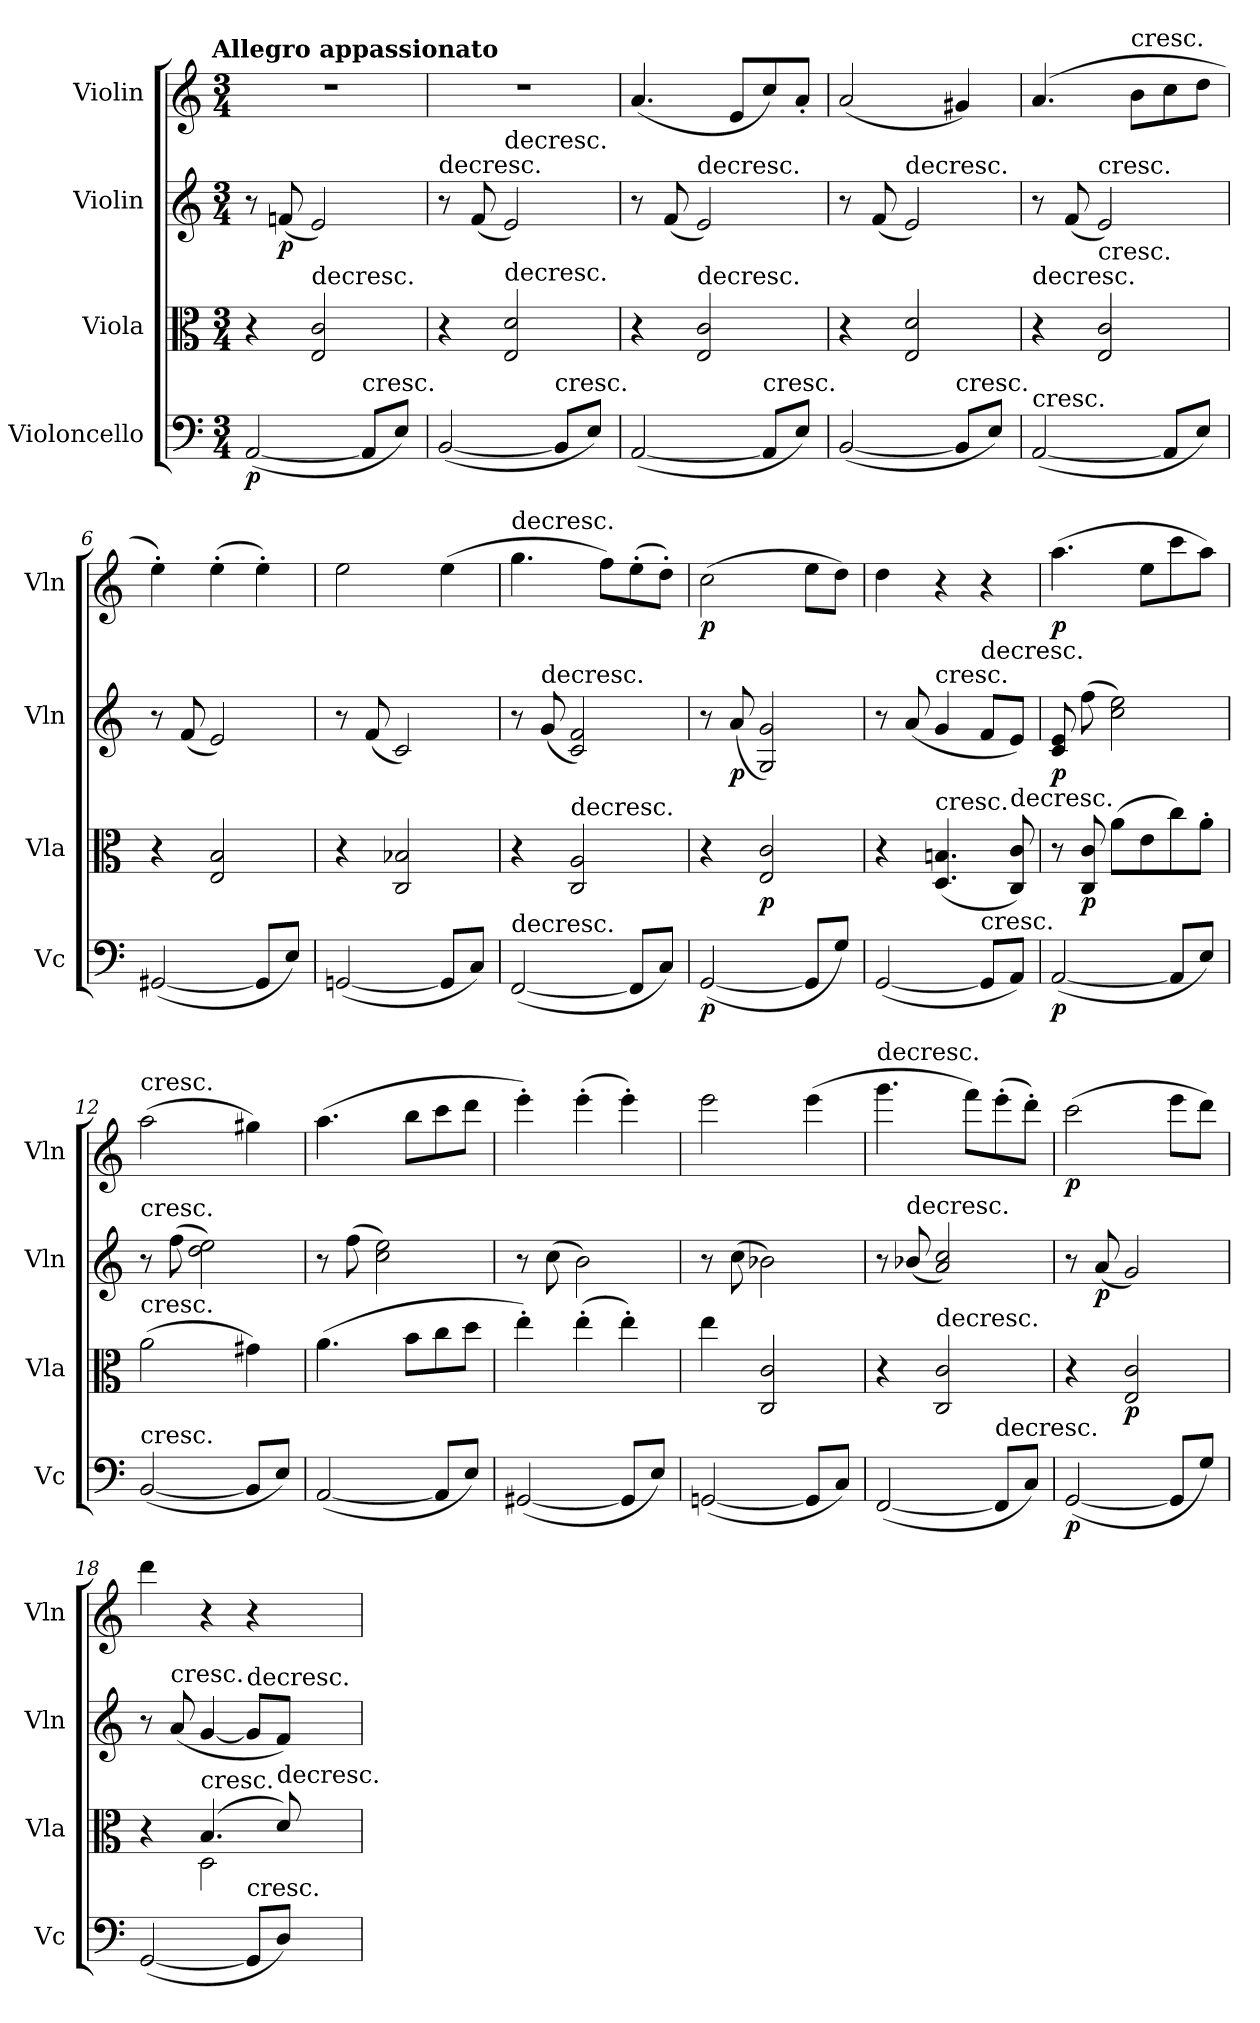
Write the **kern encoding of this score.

**kern	**dynam	**kern	**dynam	**kern	**dynam	**kern	**dynam
*part4	*part4	*part3	*part3	*part2	*part2	*part1	*part1
*staff4	*staff4	*staff3	*staff3	*staff2	*staff2	*staff1	*staff1
*I"Violoncello	*	*I"Viola	*	*I"Violin	*	*I"Violin	*
*I'Vc	*	*I'Vla	*	*I'Vln	*	*I'Vln	*
*clefF4	*	*clefC3	*	*clefG2	*	*clefG2	*
*k[]	*	*k[]	*	*k[]	*	*k[]	*
*a:	*	*a:	*	*a:	*	*a:	*
!!LO:TX:omd:t=Allegro appassionato
*M3/4	*	*M3/4	*	*M3/4	*	*M3/4	*
*MM184	*	*MM184	*	*MM184	*	*MM184	*
=1	=1	=1	=1	=1	=1	=1	=1
([2AA/	p	4r	.	8r	.	2.r	.
.	.	.	.	(8fn/	p	.	.
!	!	!LO:TX:t=decresc.	!	!	!	!	!
.	.	2E/ 2c/	.	2e/)	.	.	.
!LO:TX:t=cresc.	!	!	!	!	!	!	!
8AA/L]	.	.	.	.	.	.	.
8E/J)	.	.	.	.	.	.	.
=2	=2	=2	=2	=2	=2	=2	=2
!	!	!	!	!LO:TX:t=decresc.	!	!	!
([2BB/	.	4r	.	8r	.	2.r	.
.	.	.	.	(8f/	.	.	.
!	!	!	!	!LO:TX:t=decresc.	!	!	!
!	!	!LO:TX:t=decresc.	!	!	!	!	!
.	.	2E/ 2d/	.	2e/)	.	.	.
!LO:TX:t=cresc.	!	!	!	!	!	!	!
8BB/L]	.	.	.	.	.	.	.
8E/J)	.	.	.	.	.	.	.
=3	=3	=3	=3	=3	=3	=3	=3
([2AA/	.	4r	.	8r	.	(4.a/	.
.	.	.	.	(8f/	.	.	.
!	!	!	!	!LO:TX:t=decresc.	!	!	!
!	!	!LO:TX:t=decresc.	!	!	!	!	!
.	.	2E/ 2c/	.	2e/)	.	.	.
.	.	.	.	.	.	8e/L	.
!LO:TX:t=cresc.	!	!	!	!	!	!	!
8AA/L]	.	.	.	.	.	8cc/)	.
8E/J)	.	.	.	.	.	8a'/J	.
=4	=4	=4	=4	=4	=4	=4	=4
([2BB/	.	4r	.	8r	.	(2a/	.
.	.	.	.	(8f/	.	.	.
!	!	!	!	!LO:TX:t=decresc.	!	!	!
.	.	2E/ 2d/	.	2e/)	.	.	.
!LO:TX:t=cresc.	!	!	!	!	!	!	!
8BB/L]	.	.	.	.	.	4g#X/)	.
8E/J)	.	.	.	.	.	.	.
=5	=5	=5	=5	=5	=5	=5	=5
!	!	!LO:TX:t=decresc.	!	!	!	!	!
!LO:TX:t=cresc.	!	!	!	!	!	!	!
([2AA/	.	4r	.	8r	.	(4.a/	.
.	.	.	.	(8f/	.	.	.
!	!	!	!	!LO:TX:t=cresc.	!	!	!
!	!	!LO:TX:t=cresc.	!	!	!	!	!
.	.	2E/ 2c/	.	2e/)	.	.	.
!	!	!	!	!	!	!LO:TX:t=cresc.	!
.	.	.	.	.	.	8b\L	.
8AA/L]	.	.	.	.	.	8cc\	.
8E/J)	.	.	.	.	.	8dd\J	.
=6	=6	=6	=6	=6	=6	=6	=6
([2GG#X/	.	4r	.	8r	.	4ee'\)	.
.	.	.	.	(8f/	.	.	.
.	.	2E/ 2B/	.	2e/)	.	(4ee'\	.
8GG#/L]	.	.	.	.	.	4ee'\)	.
8E/J)	.	.	.	.	.	.	.
=7	=7	=7	=7	=7	=7	=7	=7
([2GGn/	.	4r	.	8r	.	2ee\	.
.	.	.	.	(8f/	.	.	.
.	.	2C/ 2B-X/	.	2c/)	.	.	.
8GG/L]	.	.	.	.	.	(4ee\	.
8C/J)	.	.	.	.	.	.	.
=8	=8	=8	=8	=8	=8	=8	=8
!	!	!	!	!	!	!LO:TX:t=decresc.	!
!LO:TX:t=decresc.	!	!	!	!	!	!	!
([2FF/	.	4r	.	8r	.	4.gg\	.
!	!	!	!	!LO:TX:t=decresc.	!	!	!
.	.	.	.	(8g/	.	.	.
!	!	!LO:TX:t=decresc.	!	!	!	!	!
.	.	2C/ 2A/	.	2c/ 2f/)	.	.	.
.	.	.	.	.	.	8ff\L)	.
8FF/L]	.	.	.	.	.	(8ee'\	.
8C/J)	.	.	.	.	.	8dd'\J)	.
=9	=9	=9	=9	=9	=9	=9	=9
([2GG/	p	4r	.	8r	.	(2cc\	p
.	.	.	.	(8a/	p	.	.
.	.	2E/ 2c/	p	2G/ 2g/)	.	.	.
8GG/L]	.	.	.	.	.	8ee\L	.
8G/J)	.	.	.	.	.	8dd\J)	.
=10	=10	=10	=10	=10	=10	=10	=10
([2GG/	.	4r	.	8r	.	4dd\	.
.	.	.	.	(8a/	.	.	.
!	!	!	!	!LO:TX:t=cresc.	!	!	!
!	!	!LO:TX:t=cresc.	!	!	!	!	!
.	.	(4.D/ 4.Bn/	.	4g/	.	4r	.
!	!	!	!	!LO:TX:t=decresc.	!	!	!
!LO:TX:t=cresc.	!	!	!	!	!	!	!
8GG/L]	.	.	.	8f/L	.	4r	.
!	!	!LO:TX:t=decresc.	!	!	!	!	!
8AA/J)	.	8C/ 8c/)	.	8e/J)	.	.	.
=11	=11	=11	=11	=11	=11	=11	=11
([2AA/	p	8r	.	8c/ 8e/	p	(4.aa\	p
.	.	8C/ 8c/	p	(8ff\	.	.	.
.	.	(8a\L	.	2cc\ 2ee\)	.	.	.
.	.	8e\	.	.	.	8ee\L	.
8AA/L]	.	8cc\)	.	.	.	8ccc\	.
8E/J)	.	8a'\J	.	.	.	8aa\J)	.
=12	=12	=12	=12	=12	=12	=12	=12
!	!	!	!	!	!	!LO:TX:t=cresc.	!
!	!	!	!	!LO:TX:t=cresc.	!	!	!
!	!	!LO:TX:t=cresc.	!	!	!	!	!
!LO:TX:t=cresc.	!	!	!	!	!	!	!
([2BB/	.	(2a\	.	8r	.	(2aa\	.
.	.	.	.	(8ff\	.	.	.
.	.	.	.	2dd\ 2ee\)	.	.	.
8BB/L]	.	4g#X\)	.	.	.	4gg#X\)	.
8E/J)	.	.	.	.	.	.	.
=13	=13	=13	=13	=13	=13	=13	=13
([2AA/	.	(4.a\	.	8r	.	(4.aa\	.
.	.	.	.	(8ff\	.	.	.
.	.	.	.	2cc\ 2ee\)	.	.	.
.	.	8b\L	.	.	.	8bb\L	.
8AA/L]	.	8cc\	.	.	.	8ccc\	.
8E/J)	.	8dd\J	.	.	.	8ddd\J	.
=14	=14	=14	=14	=14	=14	=14	=14
([2GG#X/	.	4ee'\)	.	8r	.	4eee'\)	.
.	.	.	.	(8cc\	.	.	.
.	.	(4ee'\	.	2b\)	.	(4eee'\	.
8GG#/L]	.	4ee'\)	.	.	.	4eee'\)	.
8E/J)	.	.	.	.	.	.	.
=15	=15	=15	=15	=15	=15	=15	=15
([2GGn/	.	4ee\	.	8r	.	2eee\	.
.	.	.	.	(8cc\	.	.	.
.	.	2C/ 2c/	.	2b-X\)	.	.	.
8GG/L]	.	.	.	.	.	(4eee\	.
8C/J)	.	.	.	.	.	.	.
=16	=16	=16	=16	=16	=16	=16	=16
!	!	!	!	!	!	!LO:TX:t=decresc.	!
([2FF/	.	4r	.	8r	.	4.ggg\	.
!	!	!	!	!LO:TX:t=decresc.	!	!	!
.	.	.	.	(8b-X/	.	.	.
!	!	!LO:TX:t=decresc.	!	!	!	!	!
.	.	2C/ 2c/	.	2a/ 2cc/)	.	.	.
.	.	.	.	.	.	8fff\L)	.
!LO:TX:t=decresc.	!	!	!	!	!	!	!
8FF/L]	.	.	.	.	.	(8eee'\	.
8C/J)	.	.	.	.	.	8ddd'\J)	.
=17	=17	=17	=17	=17	=17	=17	=17
([2GG/	p	4r	.	8r	.	(2ccc\	p
.	.	.	.	(8a/	p	.	.
.	.	2E/ 2c/	p	2g/)	.	.	.
8GG/L]	.	.	.	.	.	8eee\L	.
8G/J)	.	.	.	.	.	8ddd\J)	.
=18	=18	=18	=18	=18	=18	=18	=18
*	*	*^	*	*	*	*	*
([2GG/	.	4r	4ryy	.	8r	.	4ddd\	.
!	!	!	!	!	!LO:TX:t=cresc.	!	!	!
.	.	.	.	.	(8a/	.	.	.
!	!	!LO:TX:t=cresc.	!	!	!	!	!	!
.	.	(4.B/	2D\	.	[4g/	.	4r	.
!	!	!	!	!	!LO:TX:t=decresc.	!	!	!
!LO:TX:t=cresc.	!	!	!	!	!	!	!	!
8GG/L]	.	.	.	.	8g/L]	.	4r	.
!	!	!LO:TX:t=decresc.	!	!	!	!	!	!
8D/J)	.	8d/)	.	.	8f/J)	.	.	.
*	*	*v	*v	*	*	*	*	*
=	=	=	=	=	=	=	=
*-	*-	*-	*-	*-	*-	*-	*-
